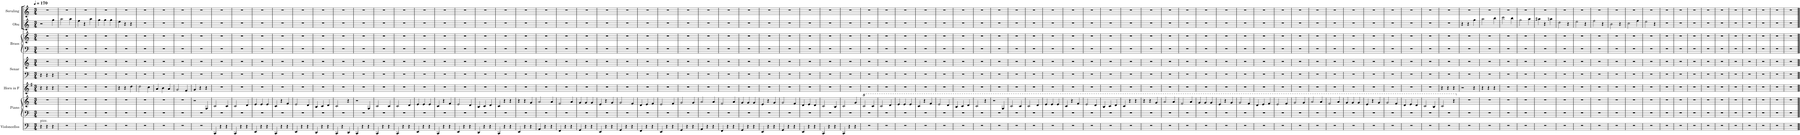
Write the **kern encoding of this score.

**kern	**kern	**kern	**kern	**kern	**kern	**kern	**kern	**kern	**kern
*part7	*part6	*part6	*part5	*part4	*part4	*part3	*part3	*part2	*part1
*staff10	*staff9	*staff8	*staff7	*staff6	*staff5	*staff4	*staff3	*staff2	*staff1
*I"Violoncellos	*I"Piano	*	*I"Horn in F	*I"Senar	*	*I"Brass	*	*I"Obu	*I"Seruling
*I'Vcs.	*I'Pno.	*	*I'Hn. in F	*	*	*I'Br.	*	*I'Ob.	*
*clefF4	*clefF4	*clefG2	*clefG2	*clefF4	*clefG2	*clefF4	*clefG2	*clefG2	*clefG2
*	*	*	*Trd4c7	*	*	*	*	*	*
*k[]	*k[]	*k[]	*k[f#]	*k[]	*k[]	*k[]	*k[]	*k[]	*k[]
*M3/4	*M3/4	*M3/4	*M3/4	*M3/4	*M3/4	*M3/4	*M3/4	*M3/4	*M3/4
*MM170	*MM170	*MM170	*MM170	*MM170	*MM170	*MM170	*MM170	*MM170	*MM170
=1	=1	=1	=1	=1	=1	=1	=1	=1	=1
!LO:TX:a:t=pizz.	!	!	!	!	!	!	!	!	!
4r	2.r	2.r	4r	4r	2.r	2.r	2.r	2r	2.r
4r	.	.	4r	4r	.	.	.	.	.
4r	.	.	4r	4r	.	.	.	4gg\	.
=2	=2	=2	=2	=2	=2	=2	=2	=2	=2
2.r	2.r	2.r	2.r	2.r	2.r	2.r	2.r	2aa\	2.r
.	.	.	.	.	.	.	.	4aa\	.
=3	=3	=3	=3	=3	=3	=3	=3	=3	=3
2.r	2.r	2.r	2.r	2.r	2.r	2.r	2.r	4ff\	2.r
.	.	.	.	.	.	.	.	4r	.
.	.	.	.	.	.	.	.	4aa\	.
=4	=4	=4	=4	=4	=4	=4	=4	=4	=4
2.r	2.r	2.r	2.r	2.r	2.r	2.r	2.r	4gg\	2.r
.	.	.	.	.	.	.	.	4gg\	.
.	.	.	.	.	.	.	.	4gg\	.
=5	=5	=5	=5	=5	=5	=5	=5	=5	=5
2.r	2.r	2.r	4r	2.r	2.r	2.r	2.r	4ee\	2.r
.	.	.	4r	.	.	.	.	4r	.
.	.	.	4dd\	.	.	.	.	4r	.
=6	=6	=6	=6	=6	=6	=6	=6	=6	=6
2.r	2.r	2.r	2dd\	2.r	2.r	2.r	2.r	2.r	2.r
.	.	.	4cc\	.	.	.	.	.	.
=7	=7	=7	=7	=7	=7	=7	=7	=7	=7
2.r	2.r	2.r	4a/	2.r	2.r	2.r	2.r	2.r	2.r
.	.	.	4b\	.	.	.	.	.	.
.	.	.	4a/	.	.	.	.	.	.
=8	=8	=8	=8	=8	=8	=8	=8	=8	=8
2.r	2.r	2.r	2g/	2.r	2.r	2.r	2.r	2.r	2.r
.	.	.	4f#/	.	.	.	.	.	.
=9	=9	=9	=9	=9	=9	=9	=9	=9	=9
2.r	2.r	2r	4g/	2.r	2.r	2.r	2.r	2.r	2.r
.	.	.	4r	.	.	.	.	.	.
.	.	4G/	4r	.	.	.	.	.	.
=10	=10	=10	=10	=10	=10	=10	=10	=10	=10
4CC/	2.r	2c/	2.r	2.r	2.r	2.r	2.r	2.r	2.r
4r	.	.	.	.	.	.	.	.	.
4r	.	4c/	.	.	.	.	.	.	.
=11	=11	=11	=11	=11	=11	=11	=11	=11	=11
4CC/	2.r	2c/	2.r	2.r	2.r	2.r	2.r	2.r	2.r
4r	.	.	.	.	.	.	.	.	.
4r	.	4d/	.	.	.	.	.	.	.
=12	=12	=12	=12	=12	=12	=12	=12	=12	=12
4EE/	2.r	4e/	2.r	2.r	2.r	2.r	2.r	2.r	2.r
4r	.	4e/	.	.	.	.	.	.	.
4r	.	4e/	.	.	.	.	.	.	.
=13	=13	=13	=13	=13	=13	=13	=13	=13	=13
4CC/	2.r	4c/	2.r	2.r	2.r	2.r	2.r	2.r	2.r
4r	.	4r	.	.	.	.	.	.	.
4r	.	4f/	.	.	.	.	.	.	.
=14	=14	=14	=14	=14	=14	=14	=14	=14	=14
4EE/	2.r	2e/	2.r	2.r	2.r	2.r	2.r	2.r	2.r
4r	.	.	.	.	.	.	.	.	.
4r	.	4d/	.	.	.	.	.	.	.
=15	=15	=15	=15	=15	=15	=15	=15	=15	=15
4DD/	2.r	4B/	2.r	2.r	2.r	2.r	2.r	2.r	2.r
4r	.	4c/	.	.	.	.	.	.	.
4r	.	4d/	.	.	.	.	.	.	.
=16	=16	=16	=16	=16	=16	=16	=16	=16	=16
4CC/	2.r	2c/	2.r	2.r	2.r	2.r	2.r	2.r	2.r
4r	.	.	.	.	.	.	.	.	.
4DD/	.	4r	.	.	.	.	.	.	.
=17	=17	=17	=17	=17	=17	=17	=17	=17	=17
4CC/	2.r	2r	2.r	2.r	2.r	2.r	2.r	2.r	2.r
4r	.	.	.	.	.	.	.	.	.
4r	.	4G/	.	.	.	.	.	.	.
=18	=18	=18	=18	=18	=18	=18	=18	=18	=18
4CC/	2.r	2c/	2.r	2.r	2.r	2.r	2.r	2.r	2.r
4r	.	.	.	.	.	.	.	.	.
4r	.	4c/	.	.	.	.	.	.	.
=19	=19	=19	=19	=19	=19	=19	=19	=19	=19
4CC/	2.r	2c/	2.r	2.r	2.r	2.r	2.r	2.r	2.r
4r	.	.	.	.	.	.	.	.	.
4r	.	4d/	.	.	.	.	.	.	.
=20	=20	=20	=20	=20	=20	=20	=20	=20	=20
4EE/	2.r	4e/	2.r	2.r	2.r	2.r	2.r	2.r	2.r
4r	.	4e/	.	.	.	.	.	.	.
4r	.	4e/	.	.	.	.	.	.	.
=21	=21	=21	=21	=21	=21	=21	=21	=21	=21
4CC/	2.r	4c/	2.r	2.r	2.r	2.r	2.r	2.r	2.r
4r	.	4r	.	.	.	.	.	.	.
4r	.	4f/	.	.	.	.	.	.	.
=22	=22	=22	=22	=22	=22	=22	=22	=22	=22
4EE/	2.r	2e/	2.r	2.r	2.r	2.r	2.r	2.r	2.r
4r	.	.	.	.	.	.	.	.	.
4r	.	4d/	.	.	.	.	.	.	.
=23	=23	=23	=23	=23	=23	=23	=23	=23	=23
4DD/	2.r	4B/	2.r	2.r	2.r	2.r	2.r	2.r	2.r
4r	.	4c/	.	.	.	.	.	.	.
4r	.	4d/	.	.	.	.	.	.	.
=24	=24	=24	=24	=24	=24	=24	=24	=24	=24
4CC/	2.r	4c/	2.r	2.r	2.r	2.r	2.r	2.r	2.r
4r	.	4r	.	.	.	.	.	.	.
4r	.	4r	.	.	.	.	.	.	.
=25	=25	=25	=25	=25	=25	=25	=25	=25	=25
4EE/	2.r	4r	2.r	2.r	2.r	2.r	2.r	2.r	2.r
4r	.	4r	.	.	.	.	.	.	.
4r	.	4g/	.	.	.	.	.	.	.
=26	=26	=26	=26	=26	=26	=26	=26	=26	=26
4AA/	2.r	2a/	2.r	2.r	2.r	2.r	2.r	2.r	2.r
4r	.	.	.	.	.	.	.	.	.
4r	.	4a/	.	.	.	.	.	.	.
=27	=27	=27	=27	=27	=27	=27	=27	=27	=27
4FF/	2.r	2f/	2.r	2.r	2.r	2.r	2.r	2.r	2.r
4r	.	.	.	.	.	.	.	.	.
4r	.	4a/	.	.	.	.	.	.	.
=28	=28	=28	=28	=28	=28	=28	=28	=28	=28
4GG/	2.r	4g/	2.r	2.r	2.r	2.r	2.r	2.r	2.r
4r	.	4g/	.	.	.	.	.	.	.
4r	.	4g/	.	.	.	.	.	.	.
=29	=29	=29	=29	=29	=29	=29	=29	=29	=29
4EE/	2.r	4e/	2.r	2.r	2.r	2.r	2.r	2.r	2.r
4r	.	4r	.	.	.	.	.	.	.
4r	.	4g/	.	.	.	.	.	.	.
=30	=30	=30	=30	=30	=30	=30	=30	=30	=30
4GG/	2.r	2g/	2.r	2.r	2.r	2.r	2.r	2.r	2.r
4r	.	.	.	.	.	.	.	.	.
4r	.	4f/	.	.	.	.	.	.	.
=31	=31	=31	=31	=31	=31	=31	=31	=31	=31
4FF/	2.r	4d/	2.r	2.r	2.r	2.r	2.r	2.r	2.r
4r	.	4e/	.	.	.	.	.	.	.
4r	.	4f/	.	.	.	.	.	.	.
=32	=32	=32	=32	=32	=32	=32	=32	=32	=32
4EE/	2.r	2e/	2.r	2.r	2.r	2.r	2.r	2.r	2.r
4r	.	.	.	.	.	.	.	.	.
4r	.	4f/	.	.	.	.	.	.	.
=33	=33	=33	=33	=33	=33	=33	=33	=33	=33
4GG/	2.r	2g/	2.r	2.r	2.r	2.r	2.r	2.r	2.r
4r	.	.	.	.	.	.	.	.	.
4r	.	4g/	.	.	.	.	.	.	.
=34	=34	=34	=34	=34	=34	=34	=34	=34	=34
4AA/	2.r	2a/	2.r	2.r	2.r	2.r	2.r	2.r	2.r
4r	.	.	.	.	.	.	.	.	.
4r	.	4a/	.	.	.	.	.	.	.
=35	=35	=35	=35	=35	=35	=35	=35	=35	=35
4FF/	2.r	2f/	2.r	2.r	2.r	2.r	2.r	2.r	2.r
4r	.	.	.	.	.	.	.	.	.
4r	.	4a/	.	.	.	.	.	.	.
=36	=36	=36	=36	=36	=36	=36	=36	=36	=36
4GG/	2.r	4g/	2.r	2.r	2.r	2.r	2.r	2.r	2.r
4r	.	4g/	.	.	.	.	.	.	.
4r	.	4g/	.	.	.	.	.	.	.
=37	=37	=37	=37	=37	=37	=37	=37	=37	=37
4EE/	2.r	4e/	2.r	2.r	2.r	2.r	2.r	2.r	2.r
4r	.	4r	.	.	.	.	.	.	.
4r	.	4g/	.	.	.	.	.	.	.
=38	=38	=38	=38	=38	=38	=38	=38	=38	=38
4GG/	2.r	2g/	2.r	2.r	2.r	2.r	2.r	2.r	2.r
4r	.	.	.	.	.	.	.	.	.
4r	.	4f/	.	.	.	.	.	.	.
=39	=39	=39	=39	=39	=39	=39	=39	=39	=39
4EE/	2.r	4d/	2.r	2.r	2.r	2.r	2.r	2.r	2.r
4r	.	4e/	.	.	.	.	.	.	.
4r	.	4d/	.	.	.	.	.	.	.
=40	=40	=40	=40	=40	=40	=40	=40	=40	=40
4CC/	2.r	2c/	2.r	2.r	2.r	2.r	2.r	2.r	2.r
4r	.	.	.	.	.	.	.	.	.
4r	.	4B/	.	.	.	.	.	.	.
=41	=41	=41	=41	=41	=41	=41	=41	=41	=41
4CC/	2.r	2c/	2.r	2.r	2.r	2.r	2.r	2.r	2.r
4r	.	.	.	.	.	.	.	.	.
4r	.	4g/	.	.	.	.	.	.	.
=42	=42	=42	=42	=42	=42	=42	=42	=42	=42
*	*	*8va	*	*	*	*	*	*	*
2.r	2.r	2cc/	2.r	2.r	2.r	2.r	2.r	2.r	2.r
.	.	4cc/	.	.	.	.	.	.	.
=43	=43	=43	=43	=43	=43	=43	=43	=43	=43
2.r	2.r	2cc/	2.r	2.r	2.r	2.r	2.r	2.r	2.r
.	.	4dd/	.	.	.	.	.	.	.
=44	=44	=44	=44	=44	=44	=44	=44	=44	=44
2.r	2.r	4ee/	2.r	2.r	2.r	2.r	2.r	2.r	2.r
.	.	4ee/	.	.	.	.	.	.	.
.	.	4ee/	.	.	.	.	.	.	.
=45	=45	=45	=45	=45	=45	=45	=45	=45	=45
2.r	2.r	4cc/	2.r	2.r	2.r	2.r	2.r	2.r	2.r
.	.	4r	.	.	.	.	.	.	.
.	.	4ff/	.	.	.	.	.	.	.
=46	=46	=46	=46	=46	=46	=46	=46	=46	=46
2.r	2.r	2ee/	2.r	2.r	2.r	2.r	2.r	2.r	2.r
.	.	4dd/	.	.	.	.	.	.	.
=47	=47	=47	=47	=47	=47	=47	=47	=47	=47
2.r	2.r	4b/	2.r	2.r	2.r	2.r	2.r	2.r	2.r
.	.	4cc/	.	.	.	.	.	.	.
.	.	4dd/	.	.	.	.	.	.	.
=48	=48	=48	=48	=48	=48	=48	=48	=48	=48
2.r	2.r	2cc/	2.r	2.r	2.r	2.r	2.r	2.r	2.r
.	.	4r	.	.	.	.	.	.	.
=49	=49	=49	=49	=49	=49	=49	=49	=49	=49
2.r	2.r	2r	2.r	2.r	2.r	2.r	2.r	2.r	2.r
.	.	4g/	.	.	.	.	.	.	.
=50	=50	=50	=50	=50	=50	=50	=50	=50	=50
2.r	2.r	2cc/	2.r	2.r	2.r	2.r	2.r	2.r	2.r
.	.	4cc/	.	.	.	.	.	.	.
=51	=51	=51	=51	=51	=51	=51	=51	=51	=51
2.r	2.r	2cc/	2.r	2.r	2.r	2.r	2.r	2.r	2.r
.	.	4dd/	.	.	.	.	.	.	.
=52	=52	=52	=52	=52	=52	=52	=52	=52	=52
2.r	2.r	4ee/	2.r	2.r	2.r	2.r	2.r	2.r	2.r
.	.	4ee/	.	.	.	.	.	.	.
.	.	4ee/	.	.	.	.	.	.	.
=53	=53	=53	=53	=53	=53	=53	=53	=53	=53
2.r	2.r	4cc/	2.r	2.r	2.r	2.r	2.r	2.r	2.r
.	.	4r	.	.	.	.	.	.	.
.	.	4ff/	.	.	.	.	.	.	.
=54	=54	=54	=54	=54	=54	=54	=54	=54	=54
2.r	2.r	2ee/	2.r	2.r	2.r	2.r	2.r	2.r	2.r
.	.	4dd/	.	.	.	.	.	.	.
=55	=55	=55	=55	=55	=55	=55	=55	=55	=55
2.r	2.r	4b/	2.r	2.r	2.r	2.r	2.r	2.r	2.r
.	.	4cc/	.	.	.	.	.	.	.
.	.	4dd/	.	.	.	.	.	.	.
=56	=56	=56	=56	=56	=56	=56	=56	=56	=56
2.r	2.r	4cc/	2.r	2.r	2.r	2.r	2.r	2.r	2.r
.	.	4r	.	.	.	.	.	.	.
.	.	4r	.	.	.	.	.	.	.
=57	=57	=57	=57	=57	=57	=57	=57	=57	=57
2.r	2.r	4r	2.r	2.r	2.r	2.r	2.r	2.r	2.r
.	.	4r	.	.	.	.	.	.	.
.	.	4gg/	.	.	.	.	.	.	.
=58	=58	=58	=58	=58	=58	=58	=58	=58	=58
2.r	2.r	2aa/	2.r	2.r	2.r	2.r	2.r	2.r	2.r
.	.	4aa/	.	.	.	.	.	.	.
=59	=59	=59	=59	=59	=59	=59	=59	=59	=59
2.r	2.r	2ff/	2.r	2.r	2.r	2.r	2.r	2.r	2.r
.	.	4aa/	.	.	.	.	.	.	.
=60	=60	=60	=60	=60	=60	=60	=60	=60	=60
2.r	2.r	4gg/	2.r	2.r	2.r	2.r	2.r	2.r	2.r
.	.	4gg/	.	.	.	.	.	.	.
.	.	4gg/	.	.	.	.	.	.	.
=61	=61	=61	=61	=61	=61	=61	=61	=61	=61
2.r	2.r	4ee/	2.r	2.r	2.r	2.r	2.r	2.r	2.r
.	.	4r	.	.	.	.	.	.	.
.	.	4gg/	.	.	.	.	.	.	.
=62	=62	=62	=62	=62	=62	=62	=62	=62	=62
2.r	2.r	2gg/	2.r	2.r	2.r	2.r	2.r	2.r	2.r
.	.	4ff/	.	.	.	.	.	.	.
=63	=63	=63	=63	=63	=63	=63	=63	=63	=63
2.r	2.r	4dd/	2.r	2.r	2.r	2.r	2.r	2.r	2.r
.	.	4ee/	.	.	.	.	.	.	.
.	.	4ff/	.	.	.	.	.	.	.
=64	=64	=64	=64	=64	=64	=64	=64	=64	=64
2.r	2.r	2ee/	2.r	2.r	2.r	2.r	2.r	2.r	2.r
.	.	4ff/	.	.	.	.	.	.	.
=65	=65	=65	=65	=65	=65	=65	=65	=65	=65
2.r	2.r	2gg/	2.r	2.r	2.r	2.r	2.r	2.r	2.r
.	.	4gg/	.	.	.	.	.	.	.
=66	=66	=66	=66	=66	=66	=66	=66	=66	=66
2.r	2.r	2aa/	2.r	2.r	2.r	2.r	2.r	2.r	2.r
.	.	4aa/	.	.	.	.	.	.	.
=67	=67	=67	=67	=67	=67	=67	=67	=67	=67
2.r	2.r	2ff/	2.r	2.r	2.r	2.r	2.r	2.r	2.r
.	.	4aa/	.	.	.	.	.	.	.
=68	=68	=68	=68	=68	=68	=68	=68	=68	=68
2.r	2.r	4gg/	2.r	2.r	2.r	2.r	2.r	2.r	2.r
.	.	4gg/	.	.	.	.	.	.	.
.	.	4gg/	.	.	.	.	.	.	.
=69	=69	=69	=69	=69	=69	=69	=69	=69	=69
2.r	2.r	4ee/	2.r	2.r	2.r	2.r	2.r	2.r	2.r
.	.	4r	.	.	.	.	.	.	.
.	.	4gg/	.	.	.	.	.	.	.
=70	=70	=70	=70	=70	=70	=70	=70	=70	=70
2.r	2.r	2gg/	2.r	2.r	2.r	2.r	2.r	2.r	2.r
.	.	4ff/	.	.	.	.	.	.	.
=71	=71	=71	=71	=71	=71	=71	=71	=71	=71
2.r	2.r	4dd/	2.r	2.r	2.r	2.r	2.r	2.r	2.r
.	.	4ee/	.	.	.	.	.	.	.
.	.	4dd/	.	.	.	.	.	.	.
=72	=72	=72	=72	=72	=72	=72	=72	=72	=72
2.r	2.r	2cc/	2.r	2.r	2.r	2.r	2.r	2.r	2.r
.	.	4b/	.	.	.	.	.	.	.
=73	=73	=73	=73	=73	=73	=73	=73	=73	=73
2.r	2.r	2cc/	4r	2.r	2.r	2.r	2.r	2.r	2.r
.	.	.	4r	.	.	.	.	.	.
.	.	4r	4r	.	.	.	.	.	.
=74	=74	=74	=74	=74	=74	=74	=74	=74	=74
*	*	*X8va	*	*	*	*	*	*	*
2.r	2.r	2.r	2r	2.r	2.r	2.r	2.r	4r	2.r
.	.	.	.	.	.	.	.	4r	.
.	.	.	4r	.	.	.	.	4gg\	.
=75	=75	=75	=75	=75	=75	=75	=75	=75	=75
2.r	2.r	2.r	4r	2.r	2.r	2.r	2.r	2aa\	2.r
.	.	.	4r	.	.	.	.	.	.
.	.	.	4r	.	.	.	.	4bb\	.
=76	=76	=76	=76	=76	=76	=76	=76	=76	=76
2.r	2.r	2.r	2.r	2.r	2.r	2.r	2.r	2ccc\	2.r
.	.	.	.	.	.	.	.	4bb\	.
=77	=77	=77	=77	=77	=77	=77	=77	=77	=77
2.r	2.r	2.r	2.r	2.r	2.r	2.r	2.r	2gg\	2.r
.	.	.	.	.	.	.	.	4aa\	.
=78	=78	=78	=78	=78	=78	=78	=78	=78	=78
2.r	2.r	2.r	2.r	2.r	2.r	2.r	2.r	4aa#X\	2.r
.	.	.	.	.	.	.	.	4r	.
.	.	.	.	.	.	.	.	4aan\	.
=79	=79	=79	=79	=79	=79	=79	=79	=79	=79
2.r	2.r	2.r	2.r	2.r	2.r	2.r	2.r	2dd\	2.r
.	.	.	.	.	.	.	.	4r	.
=80	=80	=80	=80	=80	=80	=80	=80	=80	=80
2.r	2.r	2.r	2.r	2.r	2.r	2.r	2.r	2ee\	2.r
.	.	.	.	.	.	.	.	4r	.
=81	=81	=81	=81	=81	=81	=81	=81	=81	=81
2.r	2.r	2.r	2.r	2.r	2.r	2.r	2.r	2ff\	2.r
.	.	.	.	.	.	.	.	4r	.
=82	=82	=82	=82	=82	=82	=82	=82	=82	=82
2.r	2.r	2.r	2.r	2.r	2.r	2.r	2.r	2b\	2.r
.	.	.	.	.	.	.	.	4r	.
=83	=83	=83	=83	=83	=83	=83	=83	=83	=83
2.r	2.r	2.r	2.r	2.r	2.r	2.r	2.r	2cc\	2.r
.	.	.	.	.	.	.	.	4ff\	.
=84	=84	=84	=84	=84	=84	=84	=84	=84	=84
2.r	2.r	2.r	2.r	2.r	2.r	2.r	2.r	2ee\	2.r
.	.	.	.	.	.	.	.	4r	.
=85	=85	=85	=85	=85	=85	=85	=85	=85	=85
2.r	2.r	2.r	2.r	2.r	2.r	2.r	2.r	2.r	2.r
=86	=86	=86	=86	=86	=86	=86	=86	=86	=86
2.r	2.r	2.r	2.r	2.r	2.r	2.r	2.r	2.r	2.r
=87	=87	=87	=87	=87	=87	=87	=87	=87	=87
2.r	2.r	2.r	2.r	2.r	2.r	2.r	2.r	2.r	2.r
=88	=88	=88	=88	=88	=88	=88	=88	=88	=88
2.r	2.r	2.r	2.r	2.r	2.r	2.r	2.r	2.r	2.r
=89	=89	=89	=89	=89	=89	=89	=89	=89	=89
2.r	2.r	2.r	2.r	2.r	2.r	2.r	2.r	2.r	2.r
=90	=90	=90	=90	=90	=90	=90	=90	=90	=90
2.r	2.r	2.r	2.r	2.r	2.r	2.r	2.r	2.r	2.r
=91	=91	=91	=91	=91	=91	=91	=91	=91	=91
2.r	2.r	2.r	2.r	2.r	2.r	2.r	2.r	2.r	2.r
=92	=92	=92	=92	=92	=92	=92	=92	=92	=92
2.r	2.r	2.r	2.r	2.r	2.r	2.r	2.r	2.r	2.r
=93	=93	=93	=93	=93	=93	=93	=93	=93	=93
2.r	2.r	2.r	2.r	2.r	2.r	2.r	2.r	2.r	2.r
=94	=94	=94	=94	=94	=94	=94	=94	=94	=94
2.r	2.r	2.r	2.r	2.r	2.r	2.r	2.r	2.r	2.r
==	==	==	==	==	==	==	==	==	==
*-	*-	*-	*-	*-	*-	*-	*-	*-	*-
